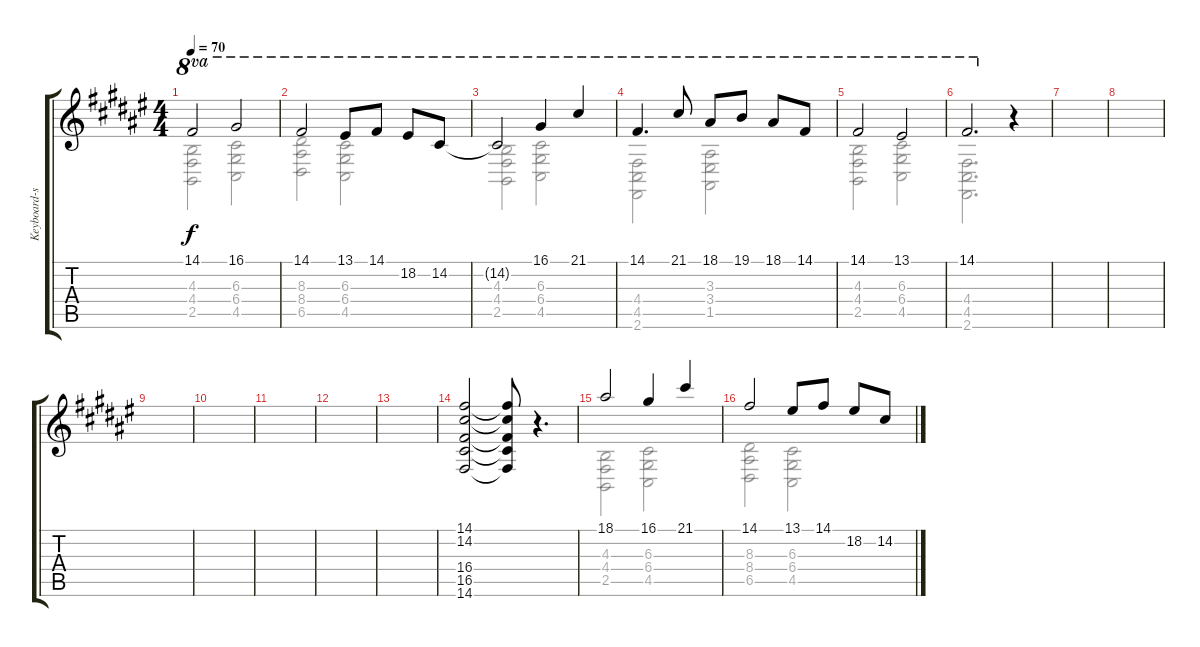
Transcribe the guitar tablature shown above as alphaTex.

\track ("Keyboard-strings" "Keyboard-s") {instrument stringensemble1}
\staff {score tabs}
\tuning (E4 B3 G3 D3 A2 E2) {hide}
\voice
\ts (4 4)
\tempo 70
\clef g2
\ks f#
14.1{t}.2{ot 8va dy f} 16.1.2{ot 8va} |
14.1.2{ot 8va} 13.1.8{ot 8va} 14.1.8{ot 8va} 18.2.8{ot 8va} 14.2.8{ot 8va} |
14.2{t}.2{ot 8va} 16.1.4{ot 8va} 21.1.4{ot 8va} |
14.1.4{d ot 8va} 21.1.8{ot 8va} 18.1.8{ot 8va} 19.1.8{ot 8va} 18.1.8{ot 8va} 14.1.8{ot 8va} |
14.1.2{ot 8va} 13.1.2{ot 8va} |
14.1.2{d ot 8va} r.4 |
|
|
|
|
|
|
|
(14.1 14.2 16.4 16.5 14.6).2{volume 10} (14.1{t} 14.2{t} 16.4{t} 16.5{t} 14.6{t}).8 r.4{d} |
18.1.2{volume 7} 16.1.4 21.1.4 |
14.1.2 13.1.8 14.1.8 18.2.8 14.2.8
\voice
\clef g2
\ottava regular
\simile none
\ks f#
(4.3 4.4 2.5).2{dy f} (6.3 6.4 4.5).2 |
(8.3 8.4 6.5).2 (6.3 6.4 4.5).2 |
(4.3 4.4 2.5).2 (6.3 6.4 4.5).2 |
(4.4 4.5 2.6).2 (3.3 3.4 1.5).2 |
(4.3 4.4 2.5).2 (6.3 6.4 4.5).2 |
(4.4 4.5 2.6).2{d} r.4 |
|
|
|
|
|
|
|
|
(4.3 4.4 2.5).2 (6.3 6.4 4.5).2 |
(8.3 8.4 6.5).2 (6.3 6.4 4.5).2
